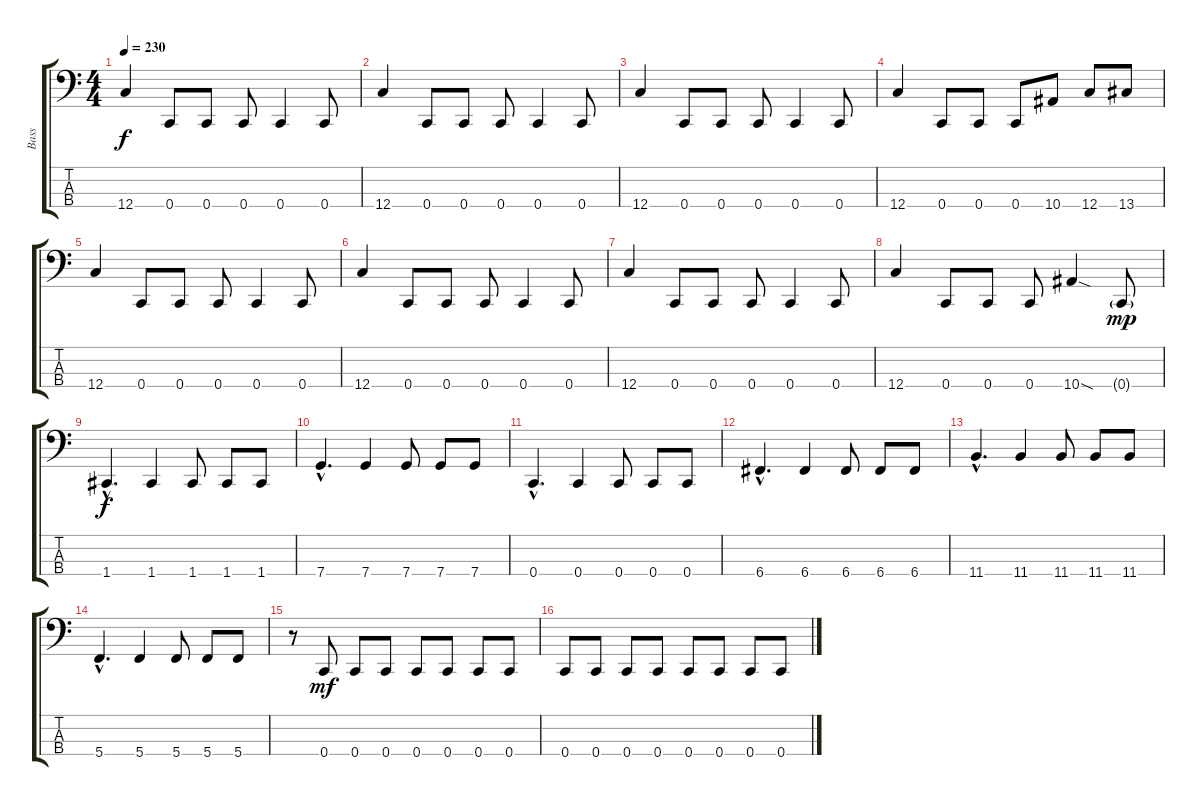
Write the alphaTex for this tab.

\track ("Bass" "Bass") {instrument electricbasspick}
\staff {score tabs}
\tuning (F2 C2 G1 C1) {hide}
\ts (4 4)
\tempo 230
\clef f4
\ks c
12.4.4{dy f} 0.4.8 0.4.8 0.4.8 0.4.4 0.4.8 |
12.4.4 0.4.8 0.4.8 0.4.8 0.4.4 0.4.8 |
12.4.4 0.4.8 0.4.8 0.4.8 0.4.4 0.4.8 |
12.4.4 0.4.8 0.4.8 0.4.8 10.4.8 12.4.8 13.4.8 |
12.4.4 0.4.8 0.4.8 0.4.8 0.4.4 0.4.8 |
12.4.4 0.4.8 0.4.8 0.4.8 0.4.4 0.4.8 |
12.4.4 0.4.8 0.4.8 0.4.8 0.4.4 0.4.8 |
12.4.4 0.4.8 0.4.8 0.4.8 10.4{sod}.4 0.4{g}.8{dy mp} |
1.4{hac}.4{d dy f} 1.4.4 1.4.8 1.4.8 1.4.8 |
7.4{hac}.4{d} 7.4.4 7.4.8 7.4.8 7.4.8 |
0.4{hac}.4{d} 0.4.4 0.4.8 0.4.8 0.4.8 |
6.4{hac}.4{d} 6.4.4 6.4.8 6.4.8 6.4.8 |
11.4{hac}.4{d} 11.4.4 11.4.8 11.4.8 11.4.8 |
5.4{hac}.4{d} 5.4.4 5.4.8 5.4.8 5.4.8 |
r.8 0.4.8{dy mf} 0.4.8 0.4.8 0.4.8 0.4.8 0.4.8 0.4.8 |
0.4.8 0.4.8 0.4.8 0.4.8 0.4.8 0.4.8 0.4.8 0.4.8
